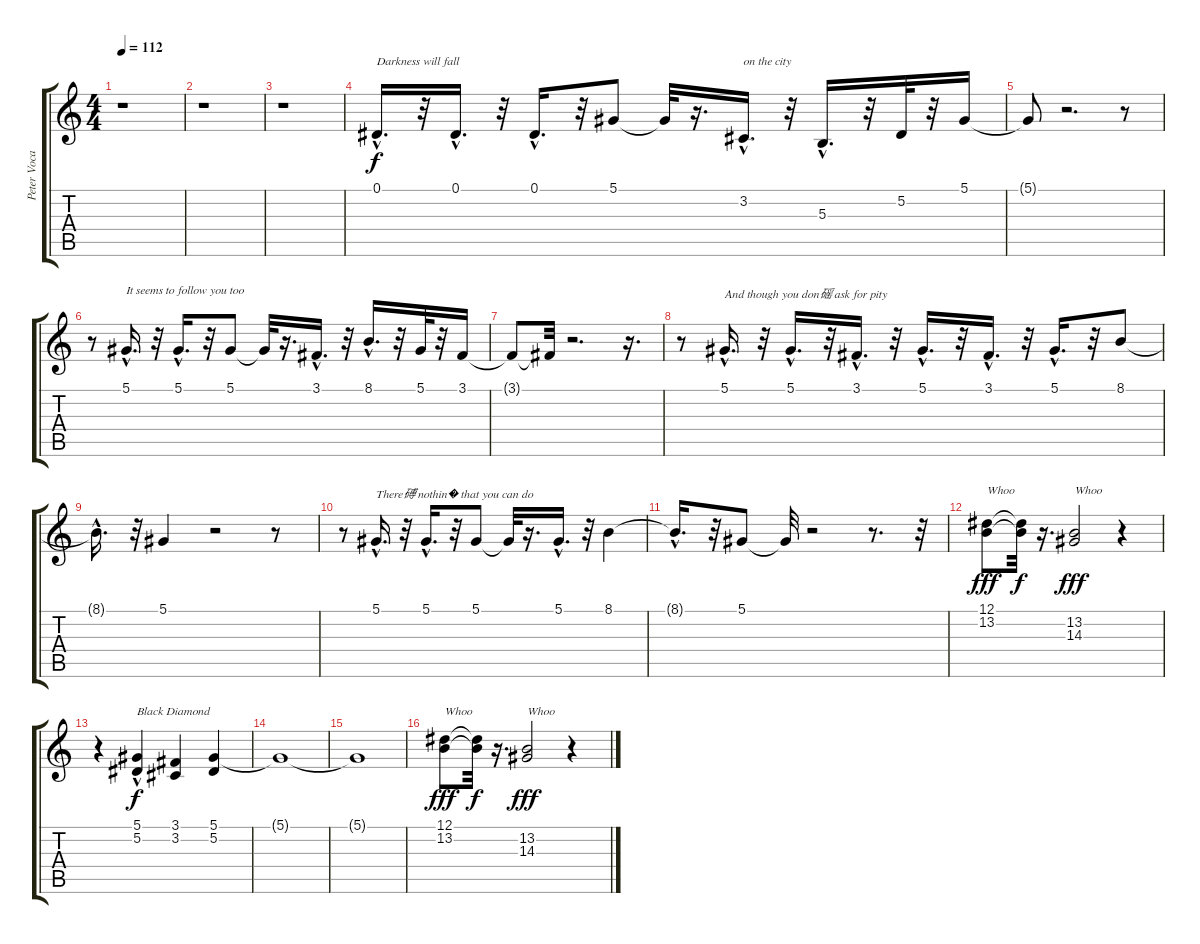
\track ("Peter Vocals" "Peter Voca") {instrument synthvoice}
\staff {score tabs}
\tuning (Eb4 Bb3 Gb3 Db3 Ab2 Eb2) {hide}
\ts (4 4)
\tempo 112
\clef g2
\ks c
r.1{dy ff} |
r.1 |
r.1 |
0.1{hac}.16{d txt "Darkness will fall" dy f} r.32 0.1{hac}.16{d} r.32 0.1{hac}.16{d} r.32 5.1.8 5.1{t}.32 r.16{d} 3.2{hac}.16{d txt "on the city"} r.32 5.3{hac}.16{d} r.32 5.2.32 r.32 5.1.16 |
5.1{t}.8 r.2{d} r.8 |
r.8 5.1{hac}.16{d txt "It seems to follow you too"} r.32 5.1{hac}.16{d} r.32 5.1.8 5.1{t}.32 r.16{d} 3.1{hac}.16{d} r.32 8.1{hac}.16{d} r.32 5.1.32 r.32 3.1.16 |
3.1{t}.8 3.1{t}.32 r.2{d} r.16{d} |
r.8 5.1{hac}.16{d txt "And though you don磘 ask for pity"} r.32 5.1{hac}.16{d} r.32 3.1{hac}.16{d} r.32 5.1{hac}.16{d} r.32 3.1{hac}.16{d} r.32 5.1{hac}.16{d} r.32 8.1.8 |
8.1{hac t}.16{d} r.32 5.1.4 r.2 r.8 |
r.8 5.1{hac}.16{d txt "There磗 nothin� that you can do"} r.32 5.1{hac}.16{d} r.32 5.1.8 5.1{t}.32 r.16{d} 5.1{hac}.16{d} r.32 8.1.4 |
8.1{hac t}.16{d} r.32 5.1.8 5.1{t}.32 r.2 r.8{d} r.32 |
(12.1 13.2).8{txt "Whoo" dy fff} (12.1{t} 13.2{t}).32{dy f} r.16{d} (13.2 14.3).2{txt "Whoo" dy fff} r.4 |
r.4 (5.1 5.2{hac}).4{txt "Black Diamond" dy f} (3.1 3.2).4 (5.1 5.2).4 |
5.1{t}.1 |
5.1{t}.1 |
(12.1 13.2).8{txt "Whoo" dy fff} (12.1{t} 13.2{t}).32{dy f} r.16{d} (13.2 14.3).2{txt "Whoo" dy fff} r.4
